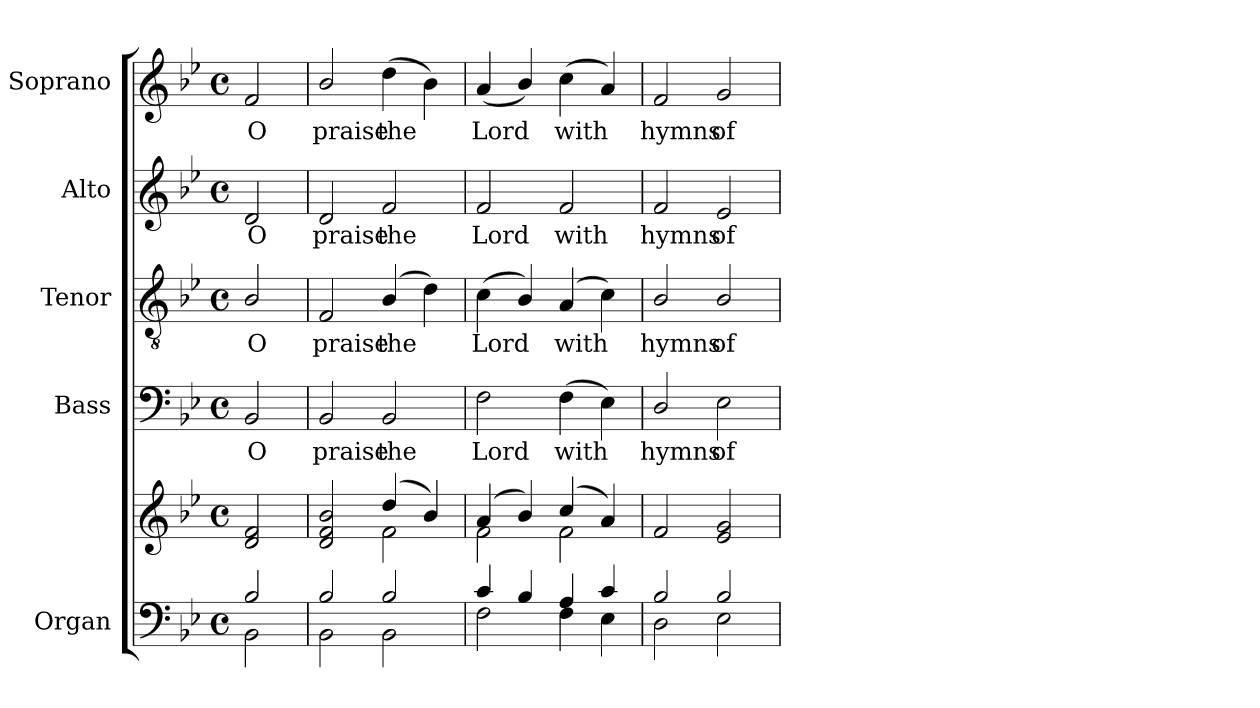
**kern	**kern	**kern	**text	**kern	**text	**kern	**text	**kern	**text
*part5	*part5	*part4	*part4	*part3	*part3	*part2	*part2	*part1	*part1
*staff6	*staff5	*staff4	*staff4	*staff3	*staff3	*staff2	*staff2	*staff1	*staff1
*I"Organ	*	*I"Bass	*	*I"Tenor	*	*I"Alto	*	*I"Soprano	*
*I'Org.	*	*I'B.	*	*I'T.	*	*I'A.	*	*I'S.	*
!!LO:PB:g=z
*clefF4	*clefG2	*clefF4	*	*clefGv2	*	*clefG2	*	*clefG2	*
*	*	*	*	*ITrd7c12	*	*	*	*	*
*k[b-e-]	*k[b-e-]	*k[b-e-]	*	*k[b-e-]	*	*k[b-e-]	*	*k[b-e-]	*
*B-:	*B-:	*B-:	*	*B-:	*	*B-:	*	*B-:	*
*M4/4	*M4/4	*M4/4	*	*M4/4	*	*M4/4	*	*M4/4	*
*met(c)	*met(c)	*met(c)	*	*met(c)	*	*met(c)	*	*met(c)	*
=	=	=	=	=	=	=	=	=	=
*^	*	*	*	*	*	*	*	*	*
!	!	!	!	!LO:LY:b:color=#000000	!	!	!	!	!	!
!	!	!	!	!	!	!LO:LY:b:color=#000000	!	!	!	!
!	!	!	!	!	!	!	!	!LO:LY:b:color=#000000	!	!
!	!	!	!	!	!	!	!	!	!	!LO:LY:b:color=#000000
2B-i/	2BB-i\	2di/ 2fi	2BB-i/	O	2BB-i/	O	2di/	O	2fi/	O
=1	=1	=1	=1	=1	=1	=1	=1	=1	=1	=1
*	*	*^	*	*	*	*	*	*	*	*
!	!	!	!	!	!LO:LY:b:color=#000000	!	!	!	!	!	!
!	!	!	!	!	!	!	!LO:LY:b:color=#000000	!	!	!	!
!	!	!	!	!	!	!	!	!	!LO:LY:b:color=#000000	!	!
!	!	!	!	!	!	!	!	!	!	!	!LO:LY:b:color=#000000
2B-i/	2BB-i\	2di/ 2fi 2b-i	2ryy	2BB-i/	praise	2FFi/	praise	2di/	praise	2b-i/	praise
!	!	!	!	!	!LO:LY:b:color=#000000	!	!	!	!	!	!
!	!	!	!	!	!	!	!LO:LY:b:color=#000000	!	!	!	!
!	!	!	!	!	!	!	!	!	!LO:LY:b:color=#000000	!	!
!	!	!	!	!	!	!	!	!	!	!	!LO:LY:b:color=#000000
2B-i/	2BB-i\	(4ddi/	2fi\	2BB-i/	the	(4BB-i/	the	2fi/	the	(4ddi\	the
.	.	4b-i/)	.	.	.	4Di\)	.	.	.	4b-i\)	.
=2	=2	=2	=2	=2	=2	=2	=2	=2	=2	=2	=2
!	!	!	!	!	!LO:LY:b:color=#000000	!	!	!	!	!	!
!	!	!	!	!	!	!	!LO:LY:b:color=#000000	!	!	!	!
!	!	!	!	!	!	!	!	!	!LO:LY:b:color=#000000	!	!
!	!	!	!	!	!	!	!	!	!	!	!LO:LY:b:color=#000000
4ci/	2Fi\	(4ai/	2fi\	2Fi\	Lord	(4Ci\	Lord	2fi/	Lord	(4ai/	Lord
4B-i/	.	4b-i/)	.	.	.	4BB-i/)	.	.	.	4b-i/)	.
!	!	!	!	!	!LO:LY:b:color=#000000	!	!	!	!	!	!
!	!	!	!	!	!	!	!LO:LY:b:color=#000000	!	!	!	!
!	!	!	!	!	!	!	!	!	!LO:LY:b:color=#000000	!	!
!	!	!	!	!	!	!	!	!	!	!	!LO:LY:b:color=#000000
4Ai/	4Fi\	(4cci/	2fi\	(4Fi\	with	(4AAi/	with	2fi/	with	(4cci\	with
4ci/	4E-i\	4ai/)	.	4E-i\)	.	4Ci\)	.	.	.	4ai/)	.
*	*	*v	*v	*	*	*	*	*	*	*	*
=3	=3	=3	=3	=3	=3	=3	=3	=3	=3	=3
!	!	!	!	!LO:LY:b:color=#000000	!	!	!	!	!	!
!	!	!	!	!	!	!LO:LY:b:color=#000000	!	!	!	!
!	!	!	!	!	!	!	!	!LO:LY:b:color=#000000	!	!
!	!	!	!	!	!	!	!	!	!	!LO:LY:b:color=#000000
2B-i/	2Di\	2fi/	2Di/	hymns	2BB-i/	hymns	2fi/	hymns	2fi/	hymns
!	!	!	!	!LO:LY:b:color=#000000	!	!	!	!	!	!
!	!	!	!	!	!	!LO:LY:b:color=#000000	!	!	!	!
!	!	!	!	!	!	!	!	!LO:LY:b:color=#000000	!	!
!	!	!	!	!	!	!	!	!	!	!LO:LY:b:color=#000000
2B-i/	2E-i\	2e-i/ 2gi	2E-i\	of	2BB-i/	of	2e-i/	of	2gi/	of
*v	*v	*	*	*	*	*	*	*	*	*
=	=	=	=	=	=	=	=	=	=
*-	*-	*-	*-	*-	*-	*-	*-	*-	*-
